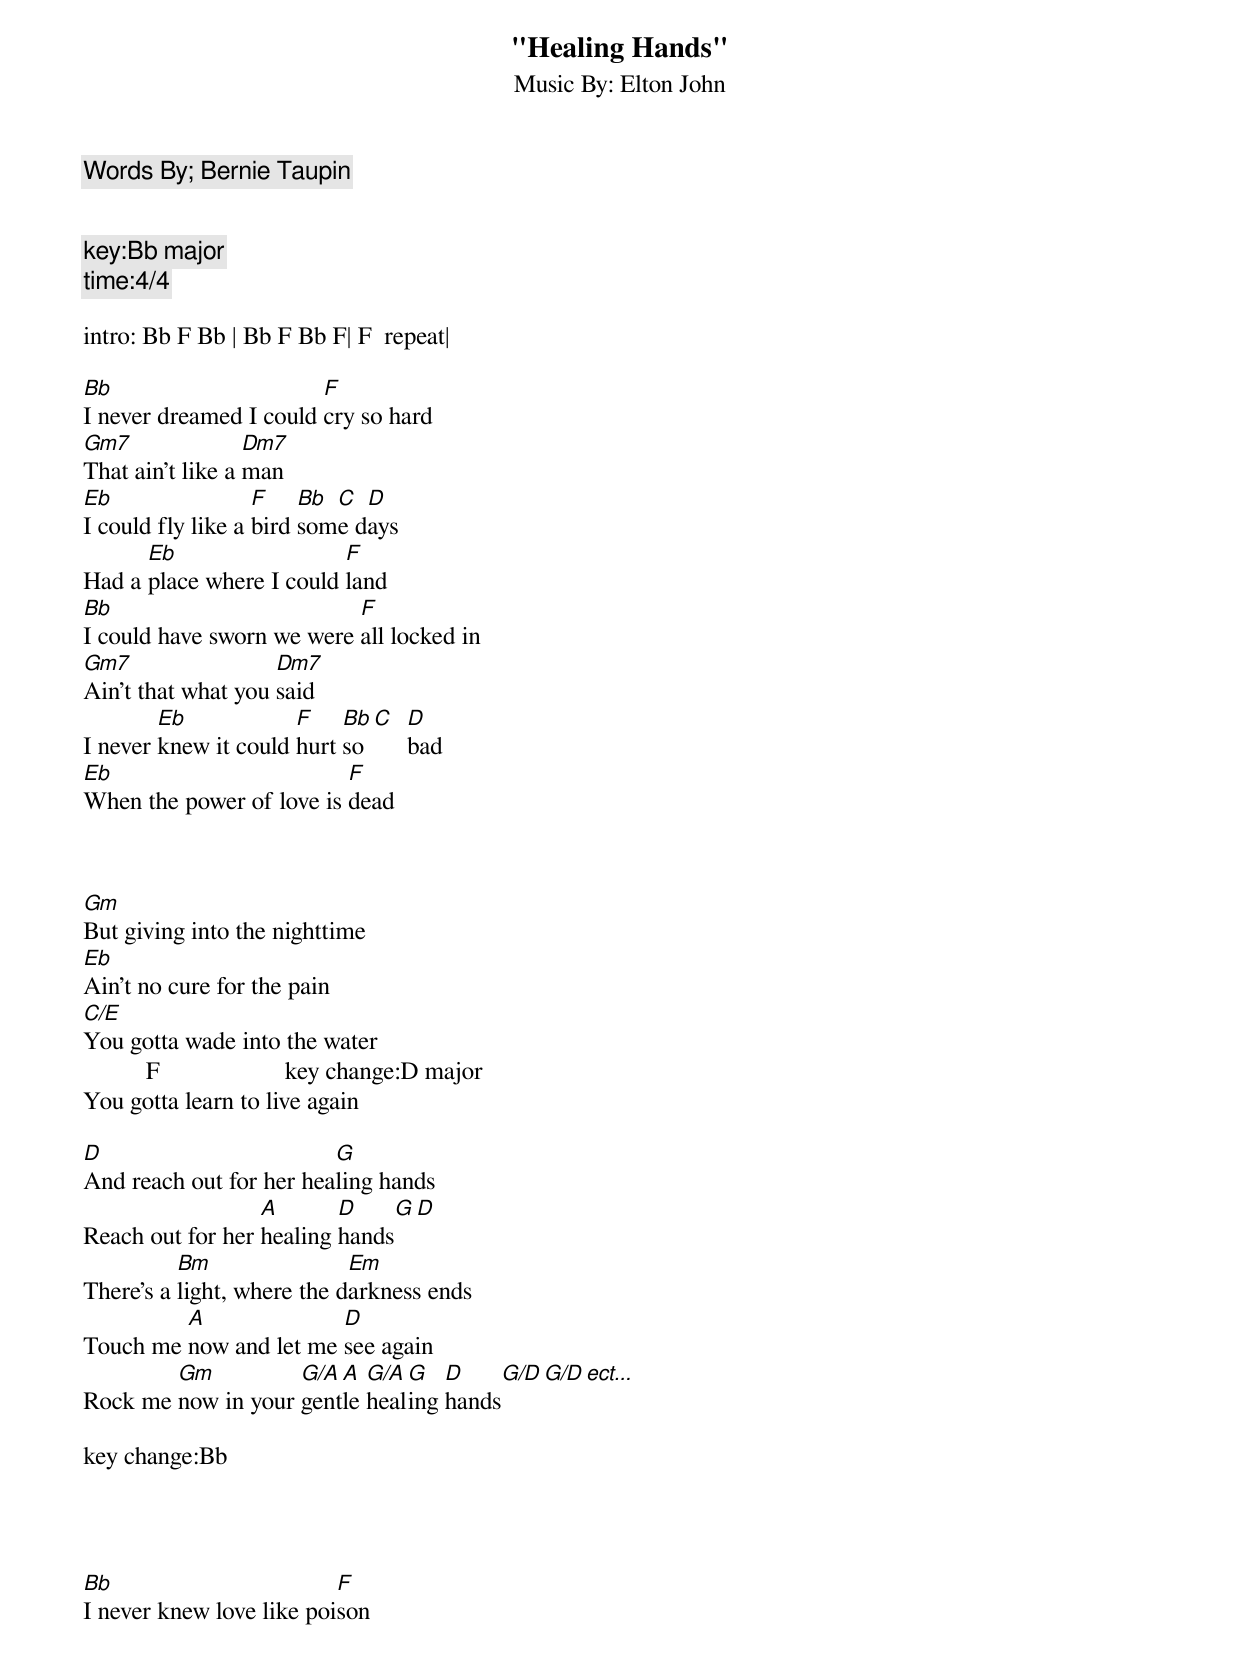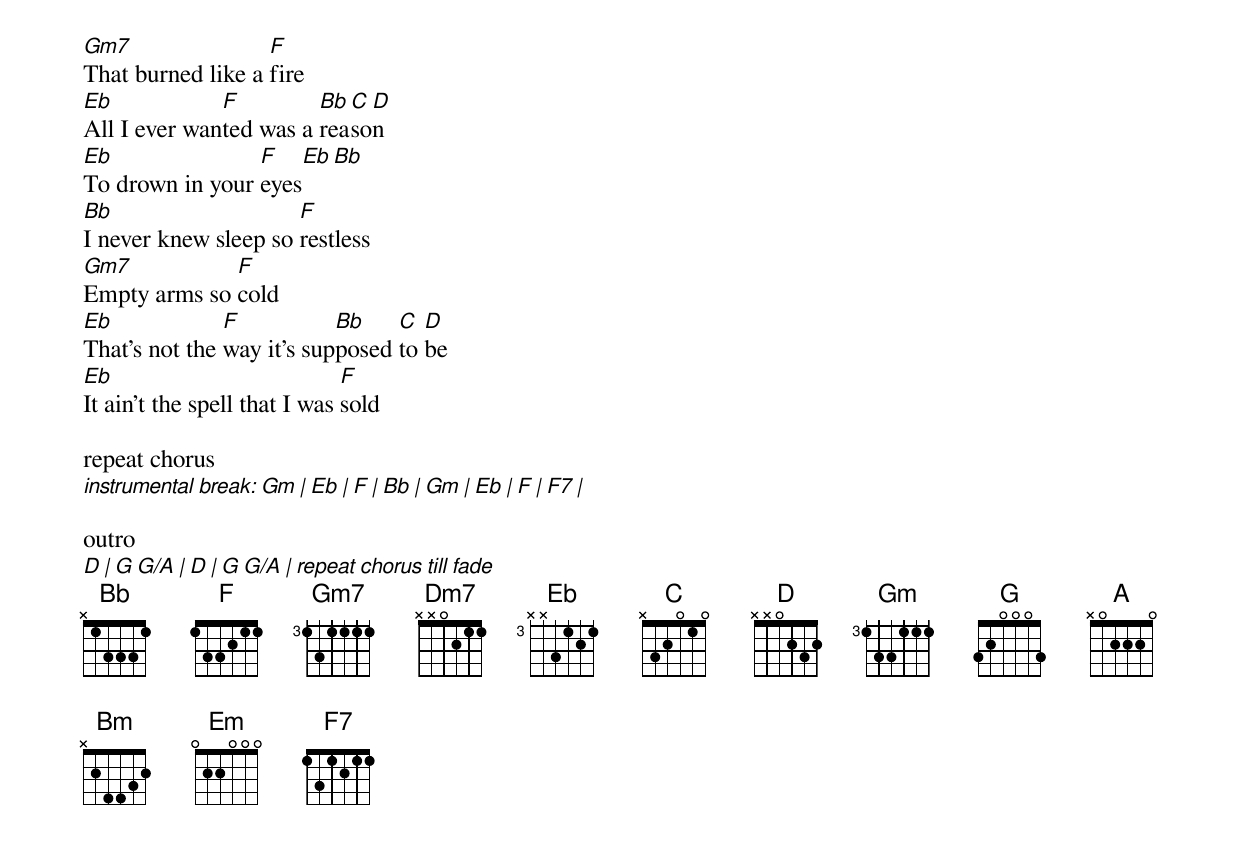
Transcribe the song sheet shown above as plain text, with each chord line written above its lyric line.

"Healing Hands"
Music By: Elton John
Words By; Bernie Taupin


key:Bb major
time:4/4

intro: Bb F Bb | Bb F Bb F| F  repeat|

Bb                      F
I never dreamed I could cry so hard
Gm7               Dm7
That ain't like a man
Eb                 F    Bb C  D
I could fly like a bird some days
      Eb                  F
Had a place where I could land
Bb                         F
I could have sworn we were all locked in
Gm7                 Dm7
Ain't that what you said
        Eb            F    Bb C D
I never knew it could hurt so   bad
Eb                        F
When the power of love is dead



Gm
But giving into the nighttime
Eb
Ain't no cure for the pain
C/E
You gotta wade into the water
          F                    key change:D major
You gotta learn to live again

D                        G
And reach out for her healing hands
                  A       D          G  D
Reach out for her healing hands
          Bm                Em
There's a light, where the darkness ends
         A              D
Touch me now and let me see again
        Gm          G/A A  G/A G   D     G/D G/D ect...
Rock me now in your gentle healing hands

key change:Bb




Bb                        F
I never knew love like poison
Gm7                F
That burned like a fire
Eb            F         Bb C D
All I ever wanted was a reason
Eb               F                   Eb  Bb
To drown in your eyes
Bb                    F
I never knew sleep so restless
Gm7           F
Empty arms so cold
Eb             F           Bb    C  D
That's not the way it's supposed to be
Eb                            F
It ain't the spell that I was sold

repeat chorus
instrumental break: Gm  |  Eb  |  F  |  Bb  |  Gm  | Eb  | F  | F7  |

outro
D  |  G  G/A  |  D   |  G  G/A  | repeat chorus till fade
